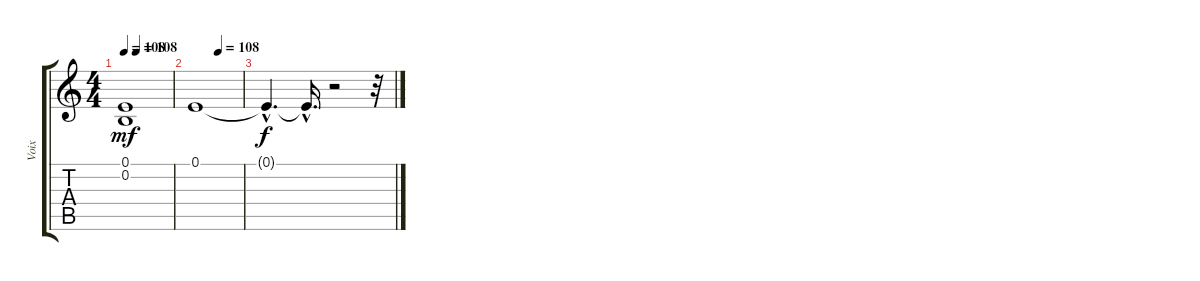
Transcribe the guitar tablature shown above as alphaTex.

\track ("Voix" "Voix") {instrument choiraahs}
\staff {score tabs}
\tuning (E4 B3 G3 D3 A2 E2) {hide}
\ts (4 4)
\tempo 108
\tempo (108 0.25)
\clef g2
\ks c
(0.1 0.2).1{dy mf} |
\tempo (108 0.5)
0.1.1 |
0.1{hac t}.4{d dy f} 0.1{hac t}.16{d} r.2 r.32
